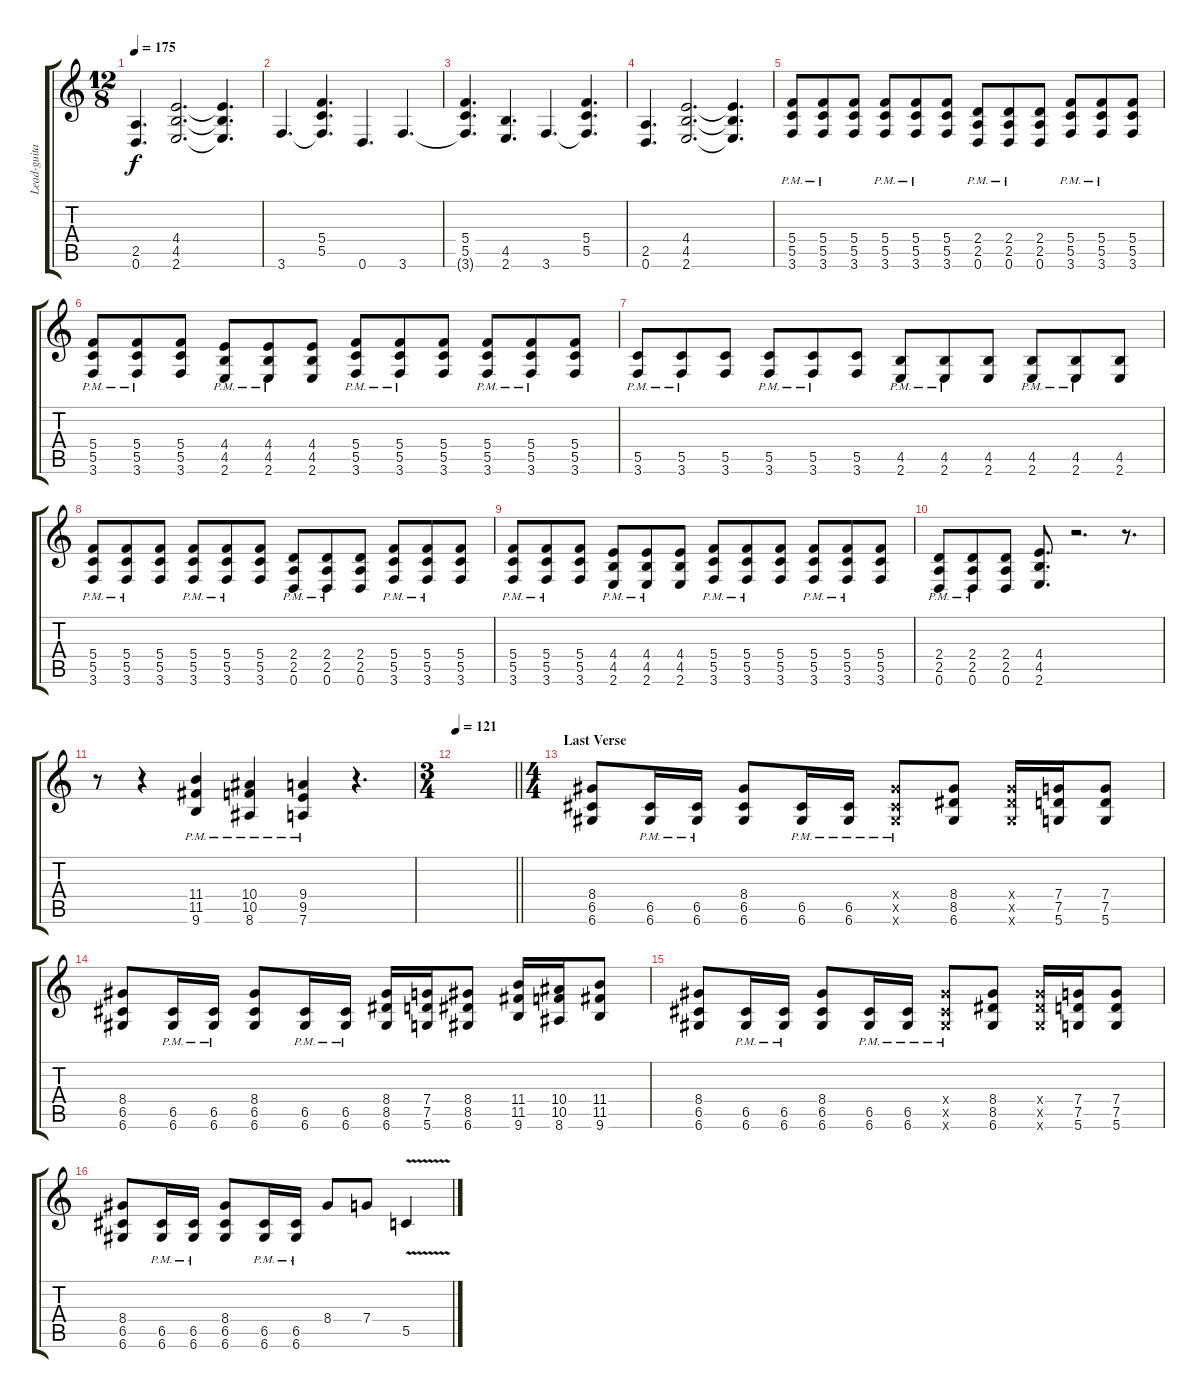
\track ("Lead-guitar - Galder" "Lead-guita") {instrument distortionguitar}
\staff {score tabs}
\tuning (D4 A3 F3 C3 G2 D2) {hide}
\ts (12 8)
\tempo 175
\clef g2
\ks c
(2.5 0.6).4{d dy f} (4.4 4.5 2.6).2{d} (4.4{t} 4.5{t} 2.6{t}).4{d} |
3.6.4{d} (5.4 5.5 3.6{t}).4{d} 0.6.4{d} 3.6.4{d} |
(5.4 5.5 3.6{t}).4{d} (4.5 2.6).4{d} 3.6.4{d} (5.4 5.5 3.6{t}).4{d} |
(2.5 0.6).4{d} (4.4 4.5 2.6).2{d} (4.4{t} 4.5{t} 2.6{t}).4{d} |
(5.4{pm} 5.5{pm} 3.6{pm}).8 (5.4{pm} 5.5{pm} 3.6{pm}).8 (5.4 5.5 3.6).8 (5.4{pm} 5.5{pm} 3.6{pm}).8 (5.4{pm} 5.5{pm} 3.6{pm}).8 (5.4 5.5 3.6).8 (2.4{pm} 2.5{pm} 0.6{pm}).8 (2.4{pm} 2.5{pm} 0.6{pm}).8 (2.4 2.5 0.6).8 (5.4{pm} 5.5{pm} 3.6{pm}).8 (5.4{pm} 5.5{pm} 3.6{pm}).8 (5.4 5.5 3.6).8 |
(5.4{pm} 5.5{pm} 3.6{pm}).8 (5.4{pm} 5.5{pm} 3.6{pm}).8 (5.4 5.5 3.6).8 (4.4{pm} 4.5{pm} 2.6{pm}).8 (4.4{pm} 4.5{pm} 2.6{pm}).8 (4.4 4.5 2.6).8 (5.4{pm} 5.5{pm} 3.6{pm}).8 (5.4{pm} 5.5{pm} 3.6{pm}).8 (5.4 5.5 3.6).8 (5.4{pm} 5.5{pm} 3.6{pm}).8 (5.4{pm} 5.5{pm} 3.6{pm}).8 (5.4 5.5 3.6).8 |
(5.5{pm} 3.6{pm}).8 (5.5{pm} 3.6{pm}).8 (5.5 3.6).8 (5.5{pm} 3.6{pm}).8 (5.5{pm} 3.6{pm}).8 (5.5 3.6).8 (4.5 2.6{pm}).8 (4.5 2.6{pm}).8 (4.5 2.6).8 (4.5 2.6{pm}).8 (4.5 2.6{pm}).8 (4.5 2.6).8 |
(5.4{pm} 5.5{pm} 3.6{pm}).8 (5.4{pm} 5.5{pm} 3.6{pm}).8 (5.4 5.5 3.6).8 (5.4{pm} 5.5{pm} 3.6{pm}).8 (5.4{pm} 5.5{pm} 3.6{pm}).8 (5.4 5.5 3.6).8 (2.4{pm} 2.5{pm} 0.6{pm}).8 (2.4{pm} 2.5{pm} 0.6{pm}).8 (2.4 2.5 0.6).8 (5.4{pm} 5.5{pm} 3.6{pm}).8 (5.4{pm} 5.5{pm} 3.6{pm}).8 (5.4 5.5 3.6).8 |
(5.4{pm} 5.5{pm} 3.6{pm}).8 (5.4{pm} 5.5{pm} 3.6{pm}).8 (5.4 5.5 3.6).8 (4.4{pm} 4.5{pm} 2.6{pm}).8 (4.4{pm} 4.5{pm} 2.6{pm}).8 (4.4 4.5 2.6).8 (5.4{pm} 5.5{pm} 3.6{pm}).8 (5.4{pm} 5.5{pm} 3.6{pm}).8 (5.4 5.5 3.6).8 (5.4{pm} 5.5{pm} 3.6{pm}).8 (5.4{pm} 5.5{pm} 3.6{pm}).8 (5.4 5.5 3.6).8 |
(2.4{pm} 2.5{pm} 0.6{pm}).8 (2.4{pm} 2.5{pm} 0.6{pm}).8 (2.4 2.5 0.6).8 (4.4 4.5 2.6).8{d} r.2{d} r.8{d} |
r.8 r.4 (11.4{pm} 11.5{pm} 9.6).4 (10.4{pm} 10.5{pm} 8.6).4 (9.4{pm} 9.5{pm} 7.6).4 r.4{d} |
\ts (3 4)
\tempo 121
\barLineRight lightlight
|
\ts (4 4)
\section ("" "Last Verse")
(8.4 6.5 6.6).8 (6.5{pm} 6.6{pm}).16 (6.5{pm} 6.6{pm}).16 (8.4 6.5 6.6).8 (6.5{pm} 6.6{pm}).16 (6.5{pm} 6.6{pm}).16 (8.4{pm x} 6.5{pm x} 6.6{pm x}).8 (8.4 8.5 6.6).8 (8.4{x} 8.5{x} 6.6{x}).16 (7.4 7.5 5.6).16 (7.4 7.5 5.6).8 |
(8.4 6.5 6.6).8 (6.5{pm} 6.6{pm}).16 (6.5{pm} 6.6{pm}).16 (8.4 6.5 6.6).8 (6.5{pm} 6.6{pm}).16 (6.5{pm} 6.6{pm}).16 (8.4 8.5 6.6).16 (7.4 7.5 5.6).16 (8.4 8.5 6.6).8 (11.4 11.5 9.6).16 (10.4 10.5 8.6).16 (11.4 11.5 9.6).8 |
(8.4 6.5 6.6).8 (6.5{pm} 6.6{pm}).16 (6.5{pm} 6.6{pm}).16 (8.4 6.5 6.6).8 (6.5{pm} 6.6{pm}).16 (6.5{pm} 6.6{pm}).16 (8.4{pm x} 6.5{pm x} 6.6{pm x}).8 (8.4 8.5 6.6).8 (8.4{x} 8.5{x} 6.6{x}).16 (7.4 7.5 5.6).16 (7.4 7.5 5.6).8 |
(8.4 6.5 6.6).8 (6.5{pm} 6.6{pm}).16 (6.5{pm} 6.6{pm}).16 (8.4 6.5 6.6).8 (6.5{pm} 6.6{pm}).16 (6.5{pm} 6.6{pm}).16 8.4.8 7.4.8 5.5{v}.4
